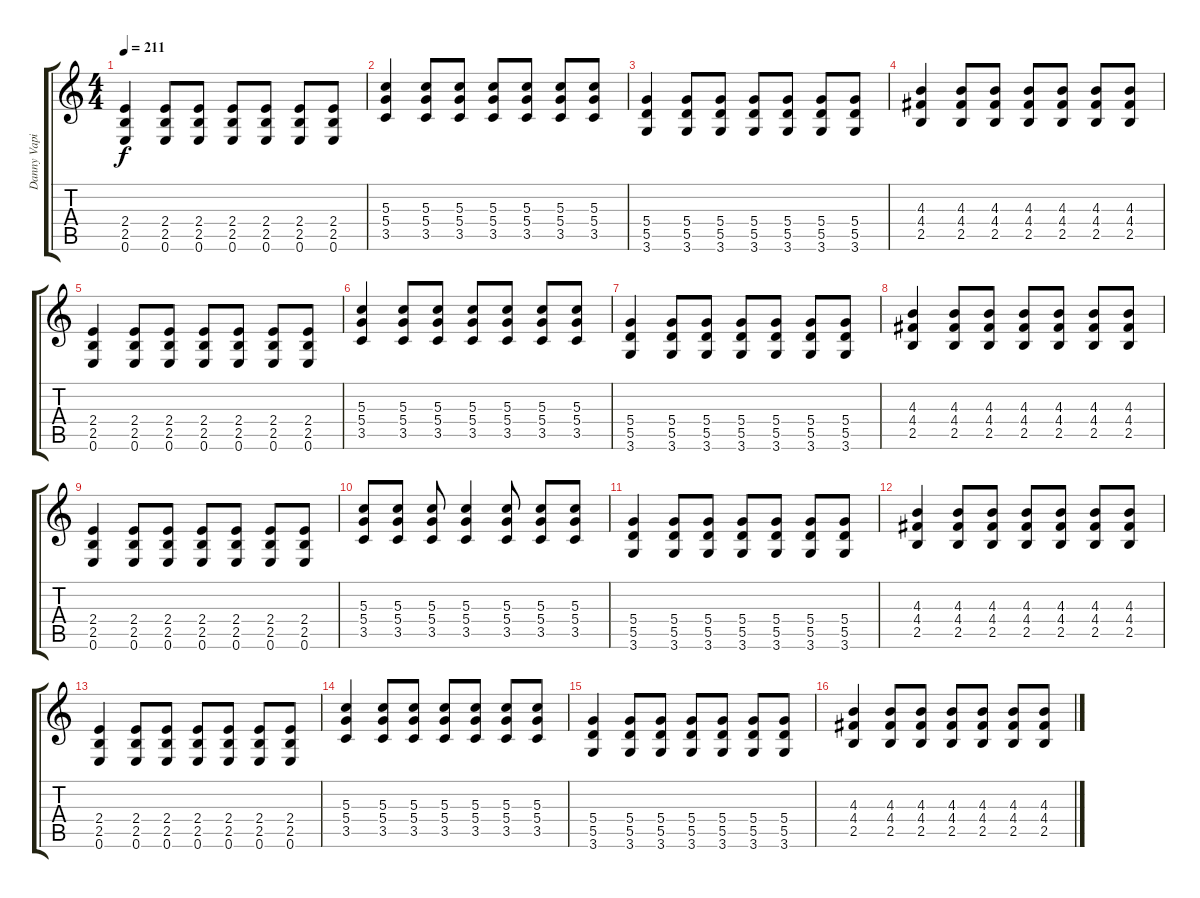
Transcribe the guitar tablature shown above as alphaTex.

\track ("Danny Vapid" "Danny Vapi") {instrument distortionguitar}
\staff {score tabs}
\tuning (E4 B3 G3 D3 A2 E2) {hide}
\ts (4 4)
\tempo 211
\clef g2
\ks c
(2.4 2.5 0.6).4{dy f} (2.4 2.5 0.6).8 (2.4 2.5 0.6).8 (2.4 2.5 0.6).8 (2.4 2.5 0.6).8 (2.4 2.5 0.6).8 (2.4 2.5 0.6).8 |
(5.3 5.4 3.5).4 (5.3 5.4 3.5).8 (5.3 5.4 3.5).8 (5.3 5.4 3.5).8 (5.3 5.4 3.5).8 (5.3 5.4 3.5).8 (5.3 5.4 3.5).8 |
(5.4 5.5 3.6).4 (5.4 5.5 3.6).8 (5.4 5.5 3.6).8 (5.4 5.5 3.6).8 (5.4 5.5 3.6).8 (5.4 5.5 3.6).8 (5.4 5.5 3.6).8 |
(4.3 4.4 2.5).4 (4.3 4.4 2.5).8 (4.3 4.4 2.5).8 (4.3 4.4 2.5).8 (4.3 4.4 2.5).8 (4.3 4.4 2.5).8 (4.3 4.4 2.5).8 |
(2.4 2.5 0.6).4 (2.4 2.5 0.6).8 (2.4 2.5 0.6).8 (2.4 2.5 0.6).8 (2.4 2.5 0.6).8 (2.4 2.5 0.6).8 (2.4 2.5 0.6).8 |
(5.3 5.4 3.5).4 (5.3 5.4 3.5).8 (5.3 5.4 3.5).8 (5.3 5.4 3.5).8 (5.3 5.4 3.5).8 (5.3 5.4 3.5).8 (5.3 5.4 3.5).8 |
(5.4 5.5 3.6).4 (5.4 5.5 3.6).8 (5.4 5.5 3.6).8 (5.4 5.5 3.6).8 (5.4 5.5 3.6).8 (5.4 5.5 3.6).8 (5.4 5.5 3.6).8 |
(4.3 4.4 2.5).4 (4.3 4.4 2.5).8 (4.3 4.4 2.5).8 (4.3 4.4 2.5).8 (4.3 4.4 2.5).8 (4.3 4.4 2.5).8 (4.3 4.4 2.5).8 |
(2.4 2.5 0.6).4 (2.4 2.5 0.6).8 (2.4 2.5 0.6).8 (2.4 2.5 0.6).8 (2.4 2.5 0.6).8 (2.4 2.5 0.6).8 (2.4 2.5 0.6).8 |
(5.3 5.4 3.5).8 (5.3 5.4 3.5).8 (5.3 5.4 3.5).8 (5.3 5.4 3.5).4 (5.3 5.4 3.5).8 (5.3 5.4 3.5).8 (5.3 5.4 3.5).8 |
(5.4 5.5 3.6).4 (5.4 5.5 3.6).8 (5.4 5.5 3.6).8 (5.4 5.5 3.6).8 (5.4 5.5 3.6).8 (5.4 5.5 3.6).8 (5.4 5.5 3.6).8 |
(4.3 4.4 2.5).4 (4.3 4.4 2.5).8 (4.3 4.4 2.5).8 (4.3 4.4 2.5).8 (4.3 4.4 2.5).8 (4.3 4.4 2.5).8 (4.3 4.4 2.5).8 |
(2.4 2.5 0.6).4 (2.4 2.5 0.6).8 (2.4 2.5 0.6).8 (2.4 2.5 0.6).8 (2.4 2.5 0.6).8 (2.4 2.5 0.6).8 (2.4 2.5 0.6).8 |
(5.3 5.4 3.5).4 (5.3 5.4 3.5).8 (5.3 5.4 3.5).8 (5.3 5.4 3.5).8 (5.3 5.4 3.5).8 (5.3 5.4 3.5).8 (5.3 5.4 3.5).8 |
(5.4 5.5 3.6).4 (5.4 5.5 3.6).8 (5.4 5.5 3.6).8 (5.4 5.5 3.6).8 (5.4 5.5 3.6).8 (5.4 5.5 3.6).8 (5.4 5.5 3.6).8 |
(4.3 4.4 2.5).4 (4.3 4.4 2.5).8 (4.3 4.4 2.5).8 (4.3 4.4 2.5).8 (4.3 4.4 2.5).8 (4.3 4.4 2.5).8 (4.3 4.4 2.5).8
